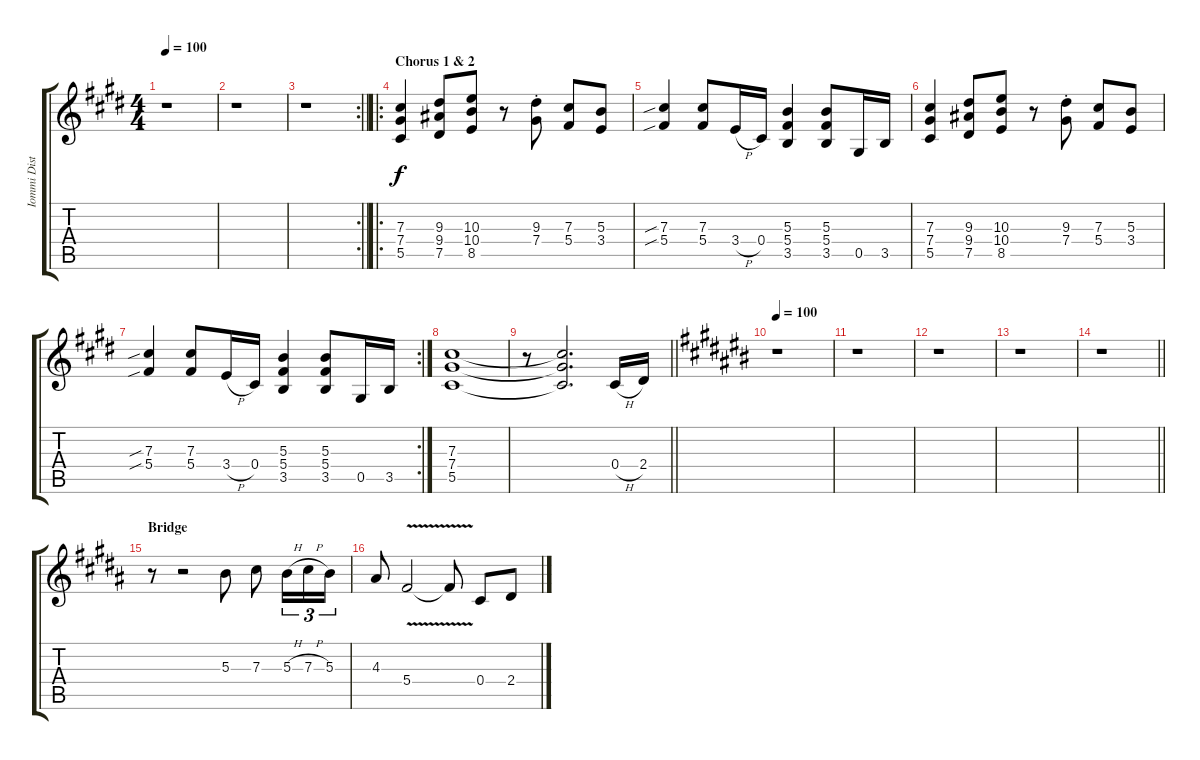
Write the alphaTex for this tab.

\track ("Iommi Distortion Rhythm" "Iommi Dist") {instrument distortionguitar}
\staff {score tabs}
\tuning (Eb4 Bb3 Gb3 Db3 Ab2 Eb2) {hide}
\ts (4 4)
\tempo 100
\clef g2
\ks e
r.1{dy f} |
r.1 |
\rc 2
\barLineRight lightlight
r.1 |
\ro
\section ("" "Chorus 1 & 2")
(7.3 7.4 5.5).4 (9.3 9.4 7.5).8 (10.3 10.4 8.5).8 r.8 (9.3{st} 7.4{st}).8 (7.3 5.4).8 (5.3 3.4).8 |
(7.3{sib} 5.4{sib}).4 (7.3 5.4).8 3.4{h}.16 0.4.16 (5.3 5.4 3.5).4 (5.3 5.4 3.5).8 0.5.16 3.5.16 |
(7.3 7.4 5.5).4 (9.3 9.4 7.5).8 (10.3 10.4 8.5).8 r.8 (9.3{st} 7.4{st}).8 (7.3 5.4).8 (5.3 3.4).8 |
\rc 2
(7.3{sib} 5.4{sib}).4 (7.3 5.4).8 3.4{h}.16 0.4.16 (5.3 5.4 3.5).4 (5.3 5.4 3.5).8 0.5.16 3.5.16 |
(7.3 7.4 5.5).1 |
\barLineRight lightlight
r.8 (7.3{t} 7.4{t} 5.5{t}).2{d} 0.4{h}.16 2.4.16 |
\tempo 100
\ks c#
r.1 |
\ks a#minor
r.1 |
\ks c#
r.1 |
\ks a#minor
r.1 |
\barLineRight lightlight
\ks c#
r.1 |
\section ("" "Bridge")
\ks b
r.8 r.2 5.3.8 7.3.8 5.3{h}.16{tu (3 2)} 7.3{h}.16{tu (3 2)} 5.3.16{tu (3 2)} |
4.3.8 5.4{v}.2 5.4{v t}.8 0.4.8 2.4.8
